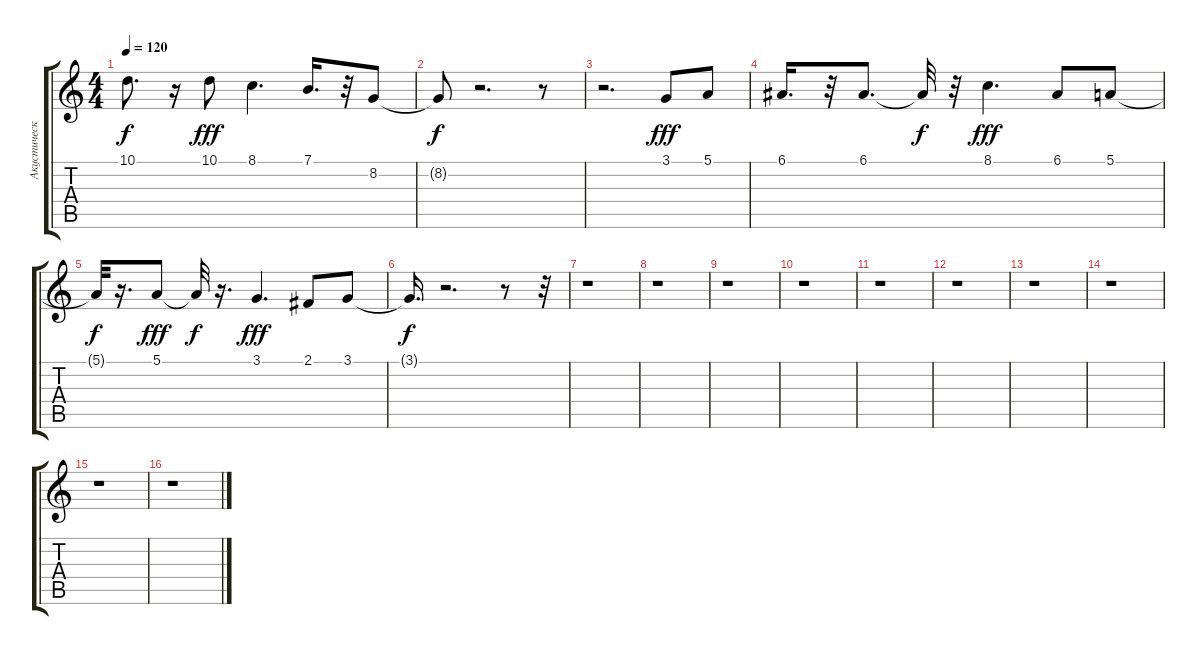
\track ("Акустический Гранд Роял" "Акустическ") {instrument acousticgrandpiano}
\staff {score tabs}
\tuning (E4 B3 G3 D3 A2 E2) {hide}
\ts (4 4)
\tempo 120
\clef g2
\ks c
10.1{t}.8{d dy f} r.16 10.1.8{dy fff} 8.1.4{d} 7.1.16{d} r.32 8.2.8 |
8.2{t}.8{dy f} r.2{d} r.8 |
r.2{d} 3.1.8{dy fff} 5.1.8 |
6.1.16{d} r.32 6.1.8{d} 6.1{t}.32{dy f} r.32 8.1.4{d dy fff} 6.1.8 5.1.8 |
5.1{t}.32{dy f} r.16{d} 5.1.8{dy fff} 5.1{t}.32{dy f} r.16{d} 3.1.4{d dy fff} 2.1.8 3.1.8 |
3.1{t}.16{d dy f} r.2{d} r.8 r.32 |
r.1 |
r.1 |
r.1 |
r.1 |
r.1 |
r.1 |
r.1 |
r.1 |
r.1 |
r.1
